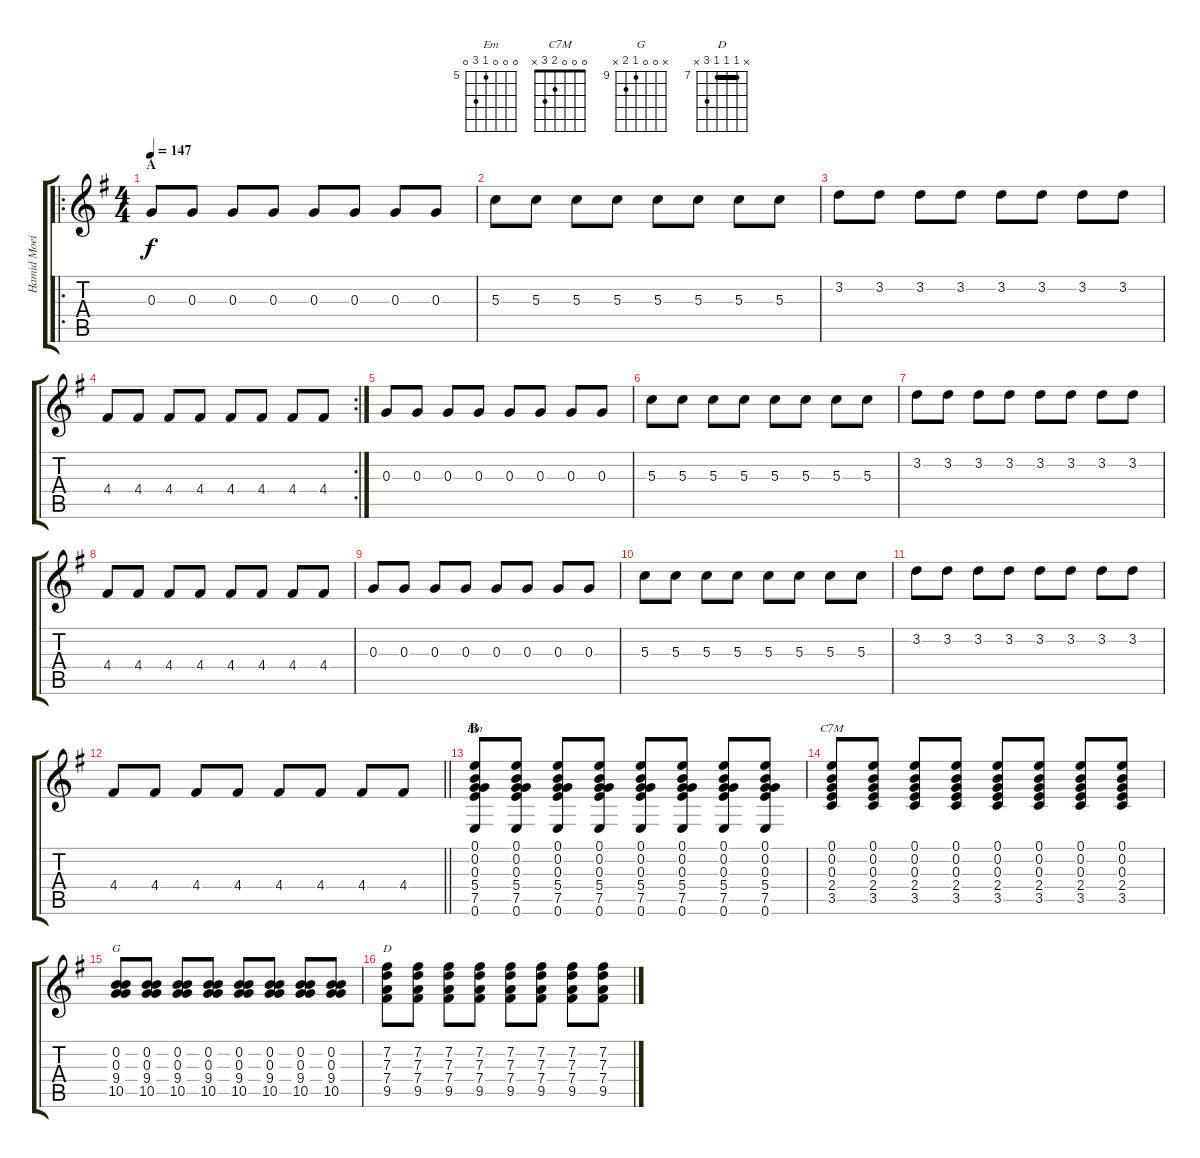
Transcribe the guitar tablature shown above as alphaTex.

\track ("Hamid Moeini" "Hamid Moei") {instrument distortionguitar}
\staff {score tabs}
\tuning (E4 B3 G3 D3 A2 E2) {hide}
\chord ("Em" 0 0 0 5 7 0) {firstfret 5}
\chord ("C7M" 0 0 0 2 3 x)
\chord ("G" x 0 0 9 10 x) {firstfret 9}
\chord ("D" x 7 7 7 9 x) {firstfret 7 barre 7}
\ro
\ts (4 4)
\section ("" "A")
\tempo 147
\clef g2
\ks eminor
0.3.8{dy f} 0.3.8 0.3.8 0.3.8 0.3.8 0.3.8 0.3.8 0.3.8 |
5.3.8 5.3.8 5.3.8 5.3.8 5.3.8 5.3.8 5.3.8 5.3.8 |
3.2.8 3.2.8 3.2.8 3.2.8 3.2.8 3.2.8 3.2.8 3.2.8 |
\rc 2
4.4.8 4.4.8 4.4.8 4.4.8 4.4.8 4.4.8 4.4.8 4.4.8 |
0.3.8 0.3.8 0.3.8 0.3.8 0.3.8 0.3.8 0.3.8 0.3.8 |
5.3.8 5.3.8 5.3.8 5.3.8 5.3.8 5.3.8 5.3.8 5.3.8 |
3.2.8 3.2.8 3.2.8 3.2.8 3.2.8 3.2.8 3.2.8 3.2.8 |
4.4.8 4.4.8 4.4.8 4.4.8 4.4.8 4.4.8 4.4.8 4.4.8 |
0.3.8 0.3.8 0.3.8 0.3.8 0.3.8 0.3.8 0.3.8 0.3.8 |
5.3.8 5.3.8 5.3.8 5.3.8 5.3.8 5.3.8 5.3.8 5.3.8 |
3.2.8 3.2.8 3.2.8 3.2.8 3.2.8 3.2.8 3.2.8 3.2.8 |
\barLineRight lightlight
4.4.8 4.4.8 4.4.8 4.4.8 4.4.8 4.4.8 4.4.8 4.4.8 |
\section ("" "B")
(0.1 0.2 0.3 5.4 7.5 0.6).8{ch "Em"} (0.1 0.2 0.3 5.4 7.5 0.6).8 (0.1 0.2 0.3 5.4 7.5 0.6).8 (0.1 0.2 0.3 5.4 7.5 0.6).8 (0.1 0.2 0.3 5.4 7.5 0.6).8 (0.1 0.2 0.3 5.4 7.5 0.6).8 (0.1 0.2 0.3 5.4 7.5 0.6).8 (0.1 0.2 0.3 5.4 7.5 0.6).8 |
(0.1 0.2 0.3 2.4 3.5).8{ch "C7M"} (0.1 0.2 0.3 2.4 3.5).8 (0.1 0.2 0.3 2.4 3.5).8 (0.1 0.2 0.3 2.4 3.5).8 (0.1 0.2 0.3 2.4 3.5).8 (0.1 0.2 0.3 2.4 3.5).8 (0.1 0.2 0.3 2.4 3.5).8 (0.1 0.2 0.3 2.4 3.5).8 |
(0.2 0.3 9.4 10.5).8{ch "G"} (0.2 0.3 9.4 10.5).8 (0.2 0.3 9.4 10.5).8 (0.2 0.3 9.4 10.5).8 (0.2 0.3 9.4 10.5).8 (0.2 0.3 9.4 10.5).8 (0.2 0.3 9.4 10.5).8 (0.2 0.3 9.4 10.5).8 |
(7.2 7.3 7.4 9.5).8{ch "D"} (7.2 7.3 7.4 9.5).8 (7.2 7.3 7.4 9.5).8 (7.2 7.3 7.4 9.5).8 (7.2 7.3 7.4 9.5).8 (7.2 7.3 7.4 9.5).8 (7.2 7.3 7.4 9.5).8 (7.2 7.3 7.4 9.5).8
